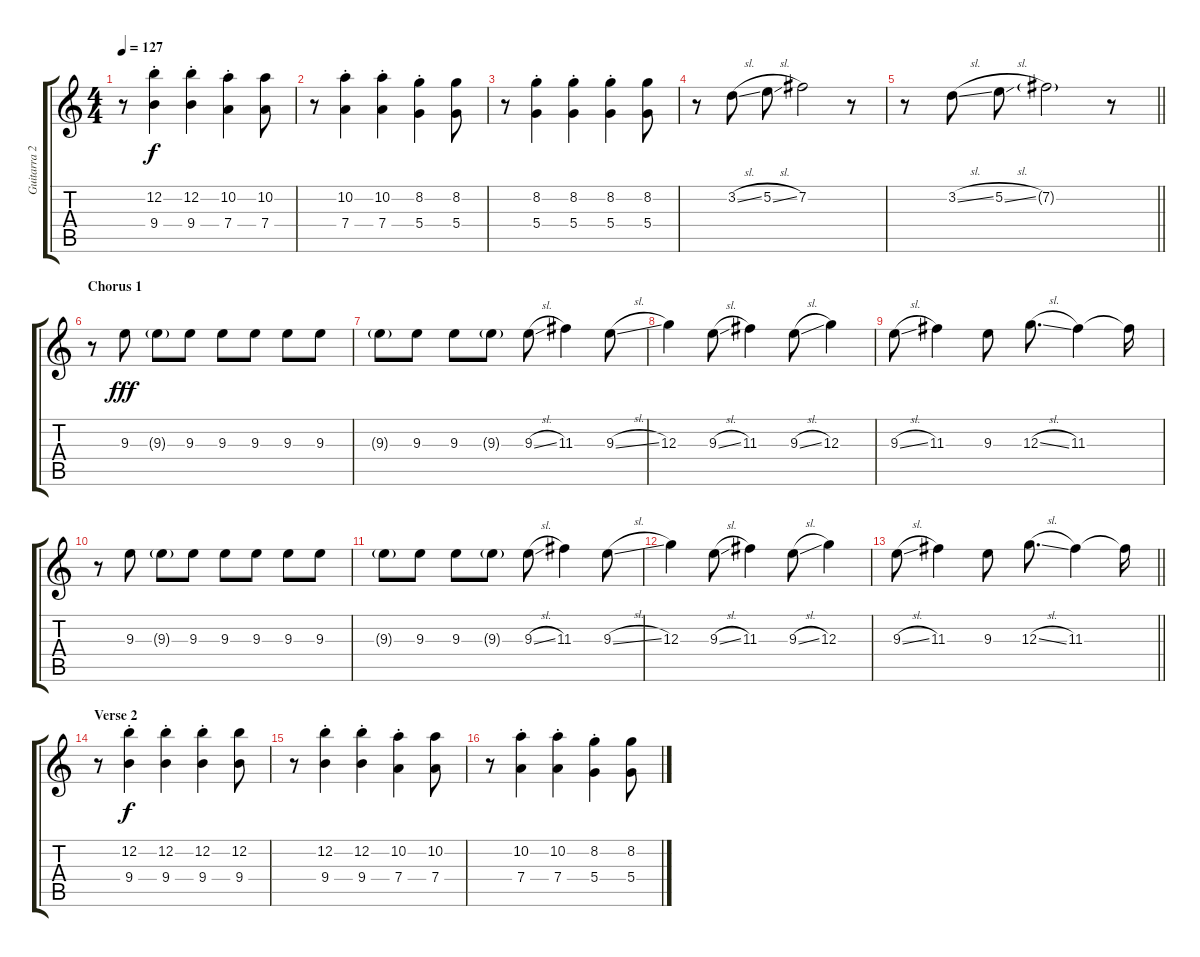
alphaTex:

\track ("Guitarra 2" "Guitarra 2") {instrument distortionguitar}
\staff {score tabs}
\tuning (E4 B3 G3 D3 A2 E2) {hide}
\ts (4 4)
\tempo 127
\clef g2
\ks c
r.8{dy f} (12.2{st} 9.4{st}).4 (12.2{st} 9.4{st}).4 (10.2{st} 7.4{st}).4 (10.2 7.4).8 |
r.8 (10.2{st} 7.4{st}).4 (10.2{st} 7.4{st}).4 (8.2{st} 5.4{st}).4 (8.2 5.4).8 |
r.8 (8.2{st} 5.4{st}).4 (8.2{st} 5.4{st}).4 (8.2{st} 5.4{st}).4 (8.2 5.4).8 |
r.8 3.2{sl}.8 5.2{sl}.8 7.2.2 r.8 |
\barLineRight lightlight
r.8 3.2{sl}.8 5.2{sl}.8 7.2{g}.2 r.8 |
\section ("" "Chorus 1")
r.8{volume 9} 9.3.8{dy fff} 9.3{g}.8 9.3.8 9.3.8 9.3.8 9.3.8 9.3.8 |
9.3{g}.8 9.3.8 9.3.8 9.3{g}.8 9.3{sl}.8 11.3.4 9.3{sl}.8 |
12.3.4 9.3{sl}.8 11.3.4 9.3{sl}.8 12.3.4 |
9.3{sl}.8 11.3.4 9.3.8 12.3{sl}.8{d} 11.3.4 11.3{t}.16 |
r.8 9.3.8 9.3{g}.8 9.3.8 9.3.8 9.3.8 9.3.8 9.3.8 |
9.3{g}.8 9.3.8 9.3.8 9.3{g}.8 9.3{sl}.8 11.3.4 9.3{sl}.8 |
12.3.4 9.3{sl}.8 11.3.4 9.3{sl}.8 12.3.4 |
\barLineRight lightlight
9.3{sl}.8 11.3.4 9.3.8 12.3{sl}.8{d} 11.3.4 11.3{t}.16 |
\section ("" "Verse 2")
r.8{volume 8} (12.2{st} 9.4{st}).4{dy f} (12.2{st} 9.4{st}).4 (12.2{st} 9.4{st}).4 (12.2 9.4).8 |
r.8 (12.2{st} 9.4{st}).4 (12.2{st} 9.4{st}).4 (10.2{st} 7.4{st}).4 (10.2 7.4).8 |
r.8 (10.2{st} 7.4{st}).4 (10.2{st} 7.4{st}).4 (8.2{st} 5.4{st}).4 (8.2 5.4).8
